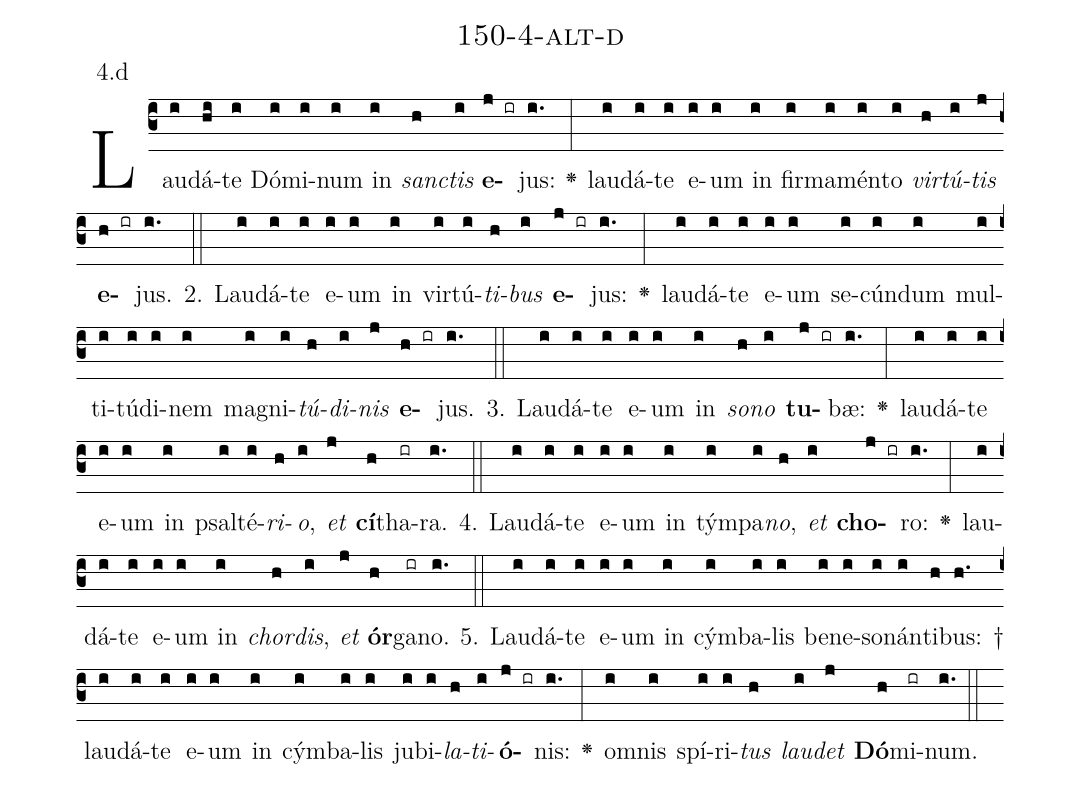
name: 150-4-alt-d;
annotation: 4.d;
%%
(c3)Lau(i)dá(hi)te(i) Dó(i)mi(i)num(i) in(i) <i>sanc</i>(h)<i>tis</i>(i) <b>e</b>(j ir)jus:(i.) <v>\greheightstar</v>(:) lau(i)dá(i)te(i) e(i)um(i) in(i) fir(i)ma(i)mén(i)to(i) <i>vir</i>(h)<i>tú</i>(i)<i>tis</i>(j) <b>e</b>(h ir)jus.(i.) (::)
2. Lau(i)dá(i)te(i) e(i)um(i) in(i) vir(i)tú(i)<i>ti</i>(h)<i>bus</i>(i) <b>e</b>(j ir)jus:(i.) <v>\greheightstar</v>(:) lau(i)dá(i)te(i) e(i)um(i) se(i)cún(i)dum(i) mul(i)ti(i)tú(i)di(i)nem(i) ma(i)gni(i)<i>tú</i>(h)<i>di</i>(i)<i>nis</i>(j) <b>e</b>(h ir)jus.(i.) (::)
3. Lau(i)dá(i)te(i) e(i)um(i) in(i) <i>so</i>(h)<i>no</i>(i) <b>tu</b>(j ir)bæ:(i.) <v>\greheightstar</v>(:) lau(i)dá(i)te(i) e(i)um(i) in(i) psal(i)té(i)<i>ri</i>(h)<i>o</i>,(i) <i>et</i>(j) <b>cí</b>(h)tha(ir)ra.(i.) (::)
4. Lau(i)dá(i)te(i) e(i)um(i) in(i) tým(i)pa(i)<i>no</i>,(h) <i>et</i>(i) <b>cho</b>(j ir)ro:(i.) <v>\greheightstar</v>(:) lau(i)dá(i)te(i) e(i)um(i) in(i) <i>chor</i>(h)<i>dis</i>,(i) <i>et</i>(j) <b>ór</b>(h)ga(ir)no.(i.) (::)
5. Lau(i)dá(i)te(i) e(i)um(i) in(i) cým(i)ba(i)lis(i) be(i)ne(i)so(i)nán(i)ti(h)bus: †(h.) lau(i)dá(i)te(i) e(i)um(i) in(i) cým(i)ba(i)lis(i) ju(i)bi(i)<i>la</i>(h)<i>ti</i>(i)<b>ó</b>(j ir)nis:(i.) <v>\greheightstar</v>(:) om(i)nis(i) spí(i)ri(i)<i>tus</i>(h) <i>lau</i>(i)<i>det</i>(j) <b>Dó</b>(h)mi(ir)num.(i.) (::)
